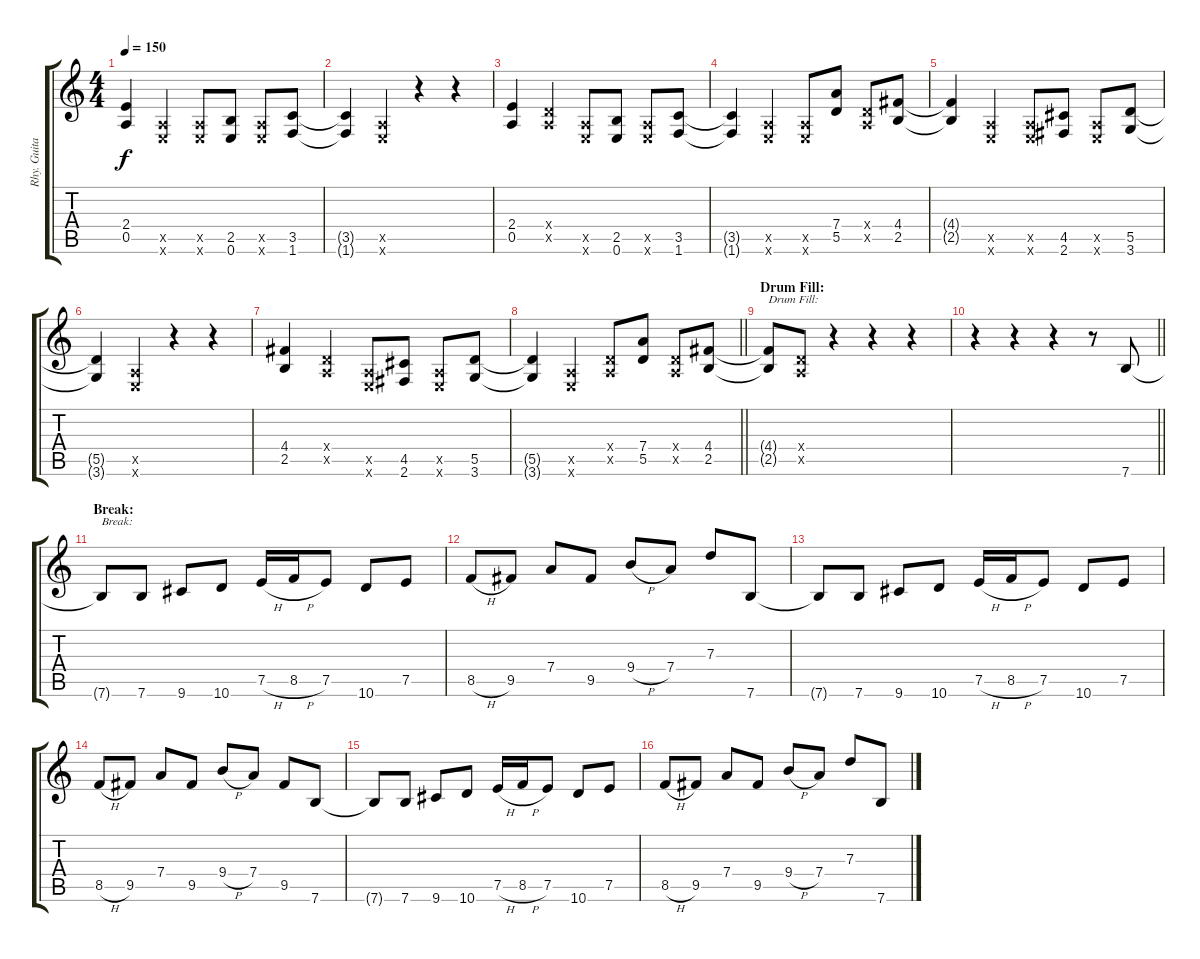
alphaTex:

\track ("Rhy. Guitar 1" "Rhy. Guita") {instrument acousticguitarsteel}
\staff {score tabs}
\tuning (E4 B3 G3 D3 A2 E2) {hide}
\ts (4 4)
\tempo 150
\clef g2
\ks c
(2.4{t} 0.5{t}).4{dy f} (0.5{x} 0.6{x}).4 (0.5{x} 0.6{x}).8 (2.5 0.6).8 (0.5{x} 0.6{x}).8 (3.5 1.6).8 |
(3.5{t} 1.6{t}).4 (0.5{x} 0.6{x}).4 r.4 r.4 |
(2.4 0.5).4 (0.4{x} 0.5{x}).4 (0.5{x} 0.6{x}).8 (2.5 0.6).8 (0.5{x} 0.6{x}).8 (3.5 1.6).8 |
(3.5{t} 1.6{t}).4 (0.5{x} 0.6{x}).4 (0.5{x} 0.6{x}).8 (7.4 5.5).8 (0.4{x} 0.5{x}).8 (4.4 2.5).8 |
(4.4{t} 2.5{t}).4 (0.5{x} 0.6{x}).4 (0.5{x} 0.6{x}).8 (4.5 2.6).8 (0.5{x} 0.6{x}).8 (5.5 3.6).8 |
(5.5{t} 3.6{t}).4 (0.5{x} 0.6{x}).4 r.4 r.4 |
(4.4 2.5).4 (0.4{x} 0.5{x}).4 (0.5{x} 0.6{x}).8 (4.5 2.6).8 (0.5{x} 0.6{x}).8 (5.5 3.6).8 |
\barLineRight lightlight
(5.5{t} 3.6{t}).4 (0.5{x} 0.6{x}).4 (0.4{x} 0.5{x}).8 (7.4 5.5).8 (0.4{x} 0.5{x}).8 (4.4 2.5).8 |
\section ("" "Drum Fill:")
(4.4{t} 2.5{t}).8{txt "Drum Fill:"} (0.4{x} 0.5{x}).8 r.4 r.4 r.4 |
\barLineRight lightlight
r.4 r.4 r.4 r.8 7.6.8 |
\section ("" "Break:")
7.6{t}.8{txt "Break:"} 7.6.8 9.6.8 10.6.8 7.5{h}.16 8.5{h}.16 7.5.8 10.6.8 7.5.8 |
8.5{h}.8 9.5.8 7.4.8 9.5.8 9.4{h}.8 7.4.8 7.3.8 7.6.8 |
7.6{t}.8 7.6.8 9.6.8 10.6.8 7.5{h}.16 8.5{h}.16 7.5.8 10.6.8 7.5.8 |
8.5{h}.8 9.5.8 7.4.8 9.5.8 9.4{h}.8 7.4.8 9.5.8 7.6.8 |
7.6{t}.8 7.6.8 9.6.8 10.6.8 7.5{h}.16 8.5{h}.16 7.5.8 10.6.8 7.5.8 |
8.5{h}.8 9.5.8 7.4.8 9.5.8 9.4{h}.8 7.4.8 7.3.8 7.6.8
